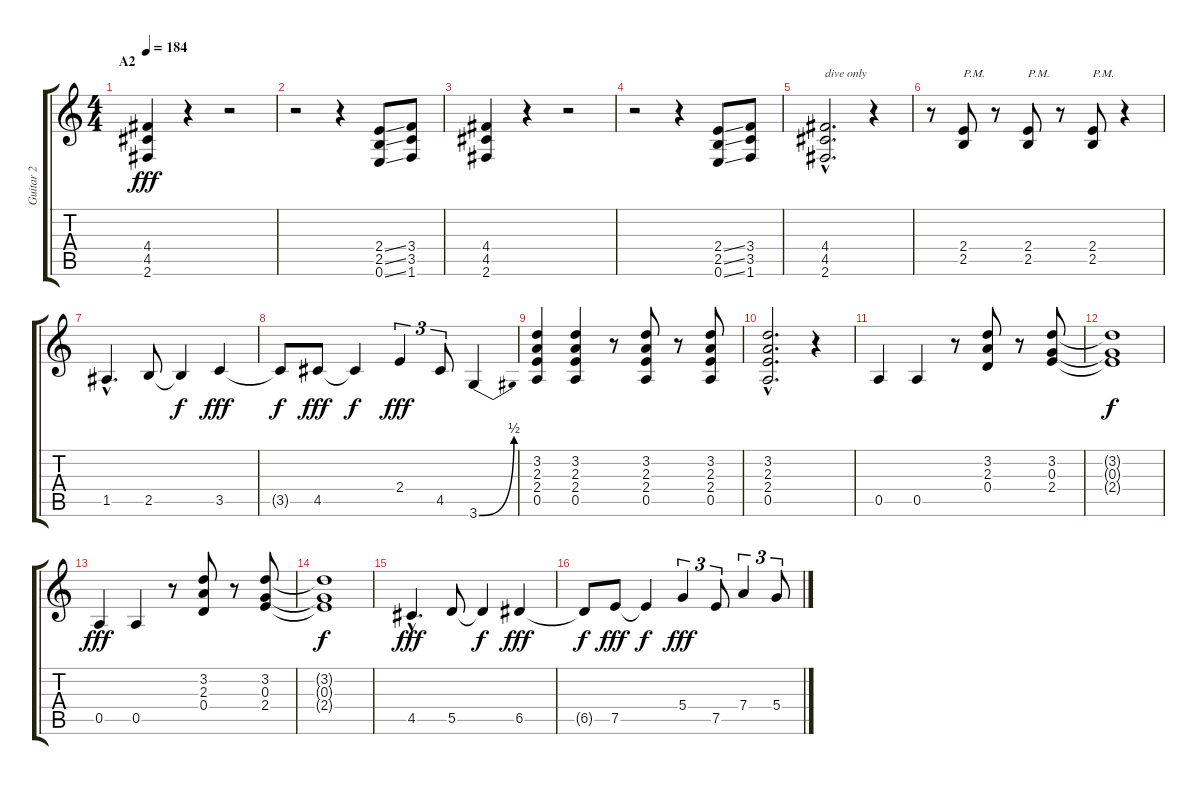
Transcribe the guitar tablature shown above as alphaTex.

\track ("Guitar 2" "Guitar 2") {instrument distortionguitar}
\staff {score tabs}
\tuning (E4 B3 G3 D3 A2 E2) {hide}
\ts (4 4)
\section ("" "A2")
\tempo 184
\clef g2
\ks c
(4.4 4.5 2.6).4{dy fff} r.4 r.2 |
r.2 r.4 (2.4{ss} 2.5{ss} 0.6{ss}).8 (3.4 3.5 1.6).8 |
(4.4 4.5 2.6).4 r.4 r.2 |
r.2 r.4 (2.4{ss} 2.5{ss} 0.6{ss}).8 (3.4 3.5 1.6).8 |
(4.4{hac} 4.5{hac} 2.6{hac}).2{d txt "dive only"} r.4 |
r.8 (2.4 2.5).8{txt "P.M."} r.8 (2.4 2.5).8{txt "P.M."} r.8 (2.4 2.5).8{txt "P.M."} r.4 |
1.5{hac}.4{d} 2.5.8 2.5{t}.4{dy f} 3.5.4{dy fff} |
3.5{t}.8{dy f} 4.5.8{dy fff} 4.5{t}.4{dy f} 2.4.4{tu (3 2) dy fff} 4.5.8{tu (3 2)} 3.6{be (bend 0 0 60 2)}.4 |
(3.2 2.3 2.4 0.5).4 (3.2 2.3 2.4 0.5).4 r.8 (3.2 2.3 2.4 0.5).8 r.8 (3.2 2.3 2.4 0.5).8 |
(3.2{hac} 2.3{hac} 2.4{hac} 0.5{hac}).2{d} r.4 |
0.5.4 0.5.4 r.8 (3.2 2.3 0.4).8 r.8 (3.2 0.3 2.4).8 |
(3.2{t} 0.3{t} 2.4{t}).1{dy f} |
0.5.4{dy fff} 0.5.4 r.8 (3.2 2.3 0.4).8 r.8 (3.2 0.3 2.4).8 |
(3.2{t} 0.3{t} 2.4{t}).1{dy f} |
4.5{hac}.4{d dy fff} 5.5.8 5.5{t}.4{dy f} 6.5.4{dy fff} |
6.5{t}.8{dy f} 7.5.8{dy fff} 7.5{t}.4{dy f} 5.4.4{tu (3 2) dy fff} 7.5.8{tu (3 2)} 7.4.4{tu (3 2)} 5.4.8{tu (3 2)}
